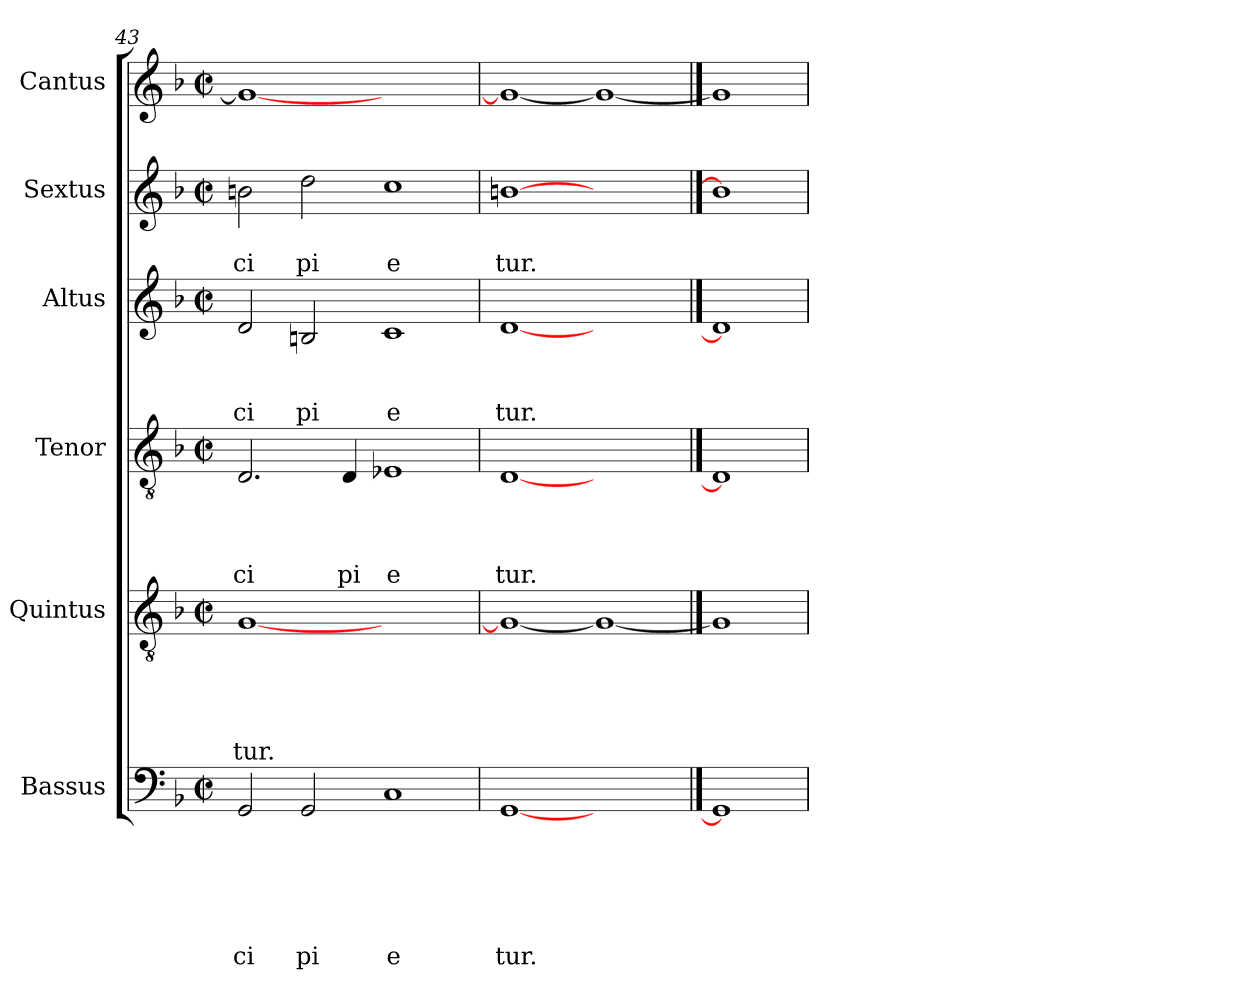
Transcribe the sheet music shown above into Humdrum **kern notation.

**kern	**text	**text	**text	**text	**text	**text	**kern	**text	**text	**text	**text	**text	**kern	**text	**text	**text	**text	**kern	**text	**text	**text	**kern	**text	**text	**kern	**text
*part6	*part6	*part6	*part6	*part6	*part6	*part6	*part5	*part5	*part5	*part5	*part5	*part5	*part4	*part4	*part4	*part4	*part4	*part3	*part3	*part3	*part3	*part2	*part2	*part2	*part1	*part1
*staff6	*staff6	*staff6	*staff6	*staff6	*staff6	*staff6	*staff5	*staff5	*staff5	*staff5	*staff5	*staff5	*staff4	*staff4	*staff4	*staff4	*staff4	*staff3	*staff3	*staff3	*staff3	*staff2	*staff2	*staff2	*staff1	*staff1
*I"Bassus	*	*	*	*	*	*	*I"Quintus	*	*	*	*	*	*I"Tenor	*	*	*	*	*I"Altus	*	*	*	*I"Sextus	*	*	*I"Cantus	*
*clefF4	*	*	*	*	*	*	*clefGv2	*	*	*	*	*	*clefGv2	*	*	*	*	*clefG2	*	*	*	*clefG2	*	*	*clefG2	*
*k[b-]	*	*	*	*	*	*	*k[b-]	*	*	*	*	*	*k[b-]	*	*	*	*	*k[b-]	*	*	*	*k[b-]	*	*	*k[b-]	*
*F:	*	*	*	*	*	*	*F:	*	*	*	*	*	*F:	*	*	*	*	*F:	*	*	*	*F:	*	*	*F:	*
*M2/2	*	*	*	*	*	*	*M2/2	*	*	*	*	*	*M2/2	*	*	*	*	*M2/2	*	*	*	*M2/2	*	*	*M2/2	*
*met(c|)	*	*	*	*	*	*	*met(c|)	*	*	*	*	*	*met(c|)	*	*	*	*	*met(c|)	*	*	*	*met(c|)	*	*	*met(c|)	*
=43	=43	=43	=43	=43	=43	=43	=43	=43	=43	=43	=43	=43	=43	=43	=43	=43	=43	=43	=43	=43	=43	=43	=43	=43	=43	=43
!	!	!	!	!	!	!LO:LY:b	!	!	!	!	!	!LO:LY:b	!	!	!	!	!LO:LY:b	!	!	!	!LO:LY:b	!	!	!LO:LY:b	!	!
2GG/	.	.	.	.	.	ci	[<1G	.	.	.	.	tur.	2.D/	.	.	.	ci	2d/	.	.	ci	2bn\	.	ci	1g_	.
!	!	!	!	!	!	!LO:LY:b	!	!	!	!	!	!	!	!	!	!	!	!	!	!	!LO:LY:b	!	!	!LO:LY:b	!	!
2GG/	.	.	.	.	.	pi	.	.	.	.	.	.	.	.	.	.	.	2Bn/	.	.	pi	2dd\	.	pi	.	.
!	!	!	!	!	!	!	!	!	!	!	!	!	!	!	!	!	!LO:LY:b	!	!	!	!	!	!	!	!	!
.	.	.	.	.	.	.	.	.	.	.	.	.	4D/	.	.	.	pi	.	.	.	.	.	.	.	.	.
!	!	!	!	!	!	!LO:LY:b	!	!	!	!	!	!	!	!	!	!	!LO:LY:b	!	!	!	!LO:LY:b	!	!	!LO:LY:b	!	!
1C	.	.	.	.	.	e	1ryy	.	.	.	.	.	1E-X	.	.	.	e	1c	.	.	e	1cc	.	e	1ryy	.
=44	=44	=44	=44	=44	=44	=44	=44	=44	=44	=44	=44	=44	=44	=44	=44	=44	=44	=44	=44	=44	=44	=44	=44	=44	=44	=44
!	!	!	!	!	!	!LO:LY:b	!	!	!	!	!	!	!	!	!	!	!LO:LY:b	!	!	!	!LO:LY:b	!	!	!LO:LY:b	!	!
[1GG	.	.	.	.	.	tur.	1G_	.	.	.	.	.	[1D	.	.	.	tur.	[1d	.	.	tur.	[1bn	.	tur.	1g_	.
1ryy	.	.	.	.	.	.	1G_	.	.	.	.	.	1ryy	.	.	.	.	1ryy	.	.	.	1ryy	.	.	1g_	.
==45	==45	==45	==45	==45	==45	==45	==45	==45	==45	==45	==45	==45	==45	==45	==45	==45	==45	==45	==45	==45	==45	==45	==45	==45	==45	==45
1GG]	.	.	.	.	.	.	1G]	.	.	.	.	.	1D]	.	.	.	.	1d]	.	.	.	1b]	.	.	1g]	.
=	=	=	=	=	=	=	=	=	=	=	=	=	=	=	=	=	=	=	=	=	=	=	=	=	=	=
*-	*-	*-	*-	*-	*-	*-	*-	*-	*-	*-	*-	*-	*-	*-	*-	*-	*-	*-	*-	*-	*-	*-	*-	*-	*-	*-
